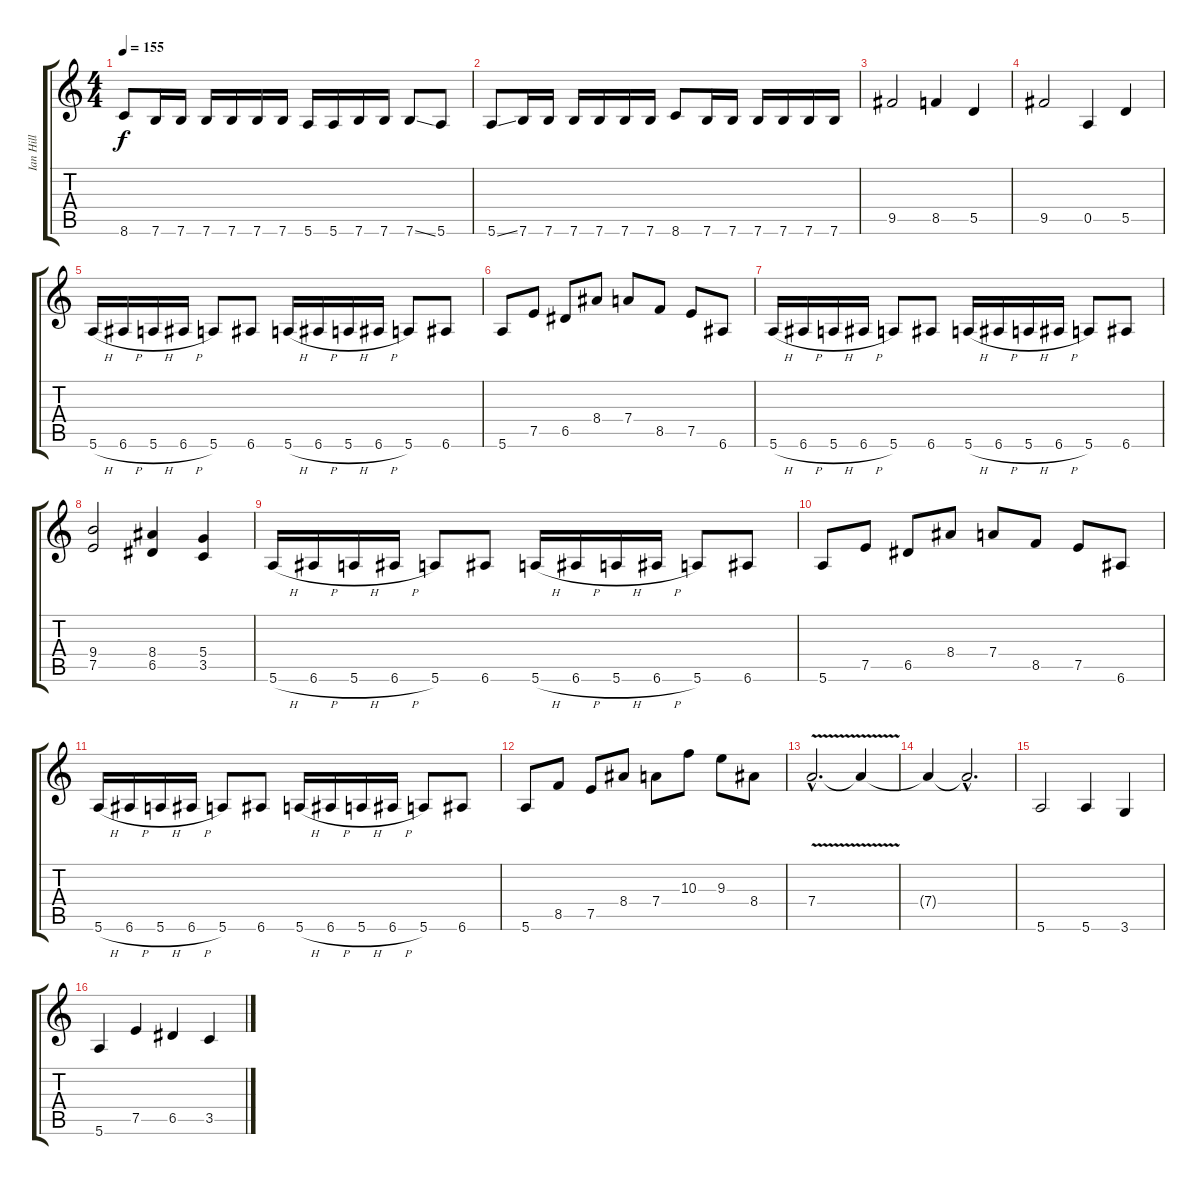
\track ("Ian Hill" "Ian Hill") {instrument electricbassfinger}
\staff {score tabs}
\tuning (E4 B3 G3 D3 A2 E2) {hide}
\ts (4 4)
\tempo 155
\clef g2
\ks c
8.6.8{dy f} 7.6.16 7.6.16 7.6.16 7.6.16 7.6.16 7.6.16 5.6.16 5.6.16 7.6.16 7.6.16 7.6{ss}.8 5.6.8 |
5.6{ss}.8 7.6.16 7.6.16 7.6.16 7.6.16 7.6.16 7.6.16 8.6.8 7.6.16 7.6.16 7.6.16 7.6.16 7.6.16 7.6.16 |
9.5.2 8.5.4 5.5.4 |
9.5.2 0.5.4 5.5.4 |
5.6{h}.16 6.6{h}.16 5.6{h}.16 6.6{h}.16 5.6.8 6.6.8 5.6{h}.16 6.6{h}.16 5.6{h}.16 6.6{h}.16 5.6.8 6.6.8 |
5.6.8 7.5.8 6.5.8 8.4.8 7.4.8 8.5.8 7.5.8 6.6.8 |
5.6{h}.16 6.6{h}.16 5.6{h}.16 6.6{h}.16 5.6.8 6.6.8 5.6{h}.16 6.6{h}.16 5.6{h}.16 6.6{h}.16 5.6.8 6.6.8 |
(9.4 7.5).2 (8.4 6.5).4 (5.4 3.5).4 |
5.6{h}.16 6.6{h}.16 5.6{h}.16 6.6{h}.16 5.6.8 6.6.8 5.6{h}.16 6.6{h}.16 5.6{h}.16 6.6{h}.16 5.6.8 6.6.8 |
5.6.8 7.5.8 6.5.8 8.4.8 7.4.8 8.5.8 7.5.8 6.6.8 |
5.6{h}.16 6.6{h}.16 5.6{h}.16 6.6{h}.16 5.6.8 6.6.8 5.6{h}.16 6.6{h}.16 5.6{h}.16 6.6{h}.16 5.6.8 6.6.8 |
5.6.8 8.5.8 7.5.8 8.4.8 7.4.8 10.3.8 9.3.8 8.4.8 |
7.4{v hac}.2{d} 7.4{t}.4 |
7.4{t}.4 7.4{hac t}.2{d} |
5.6.2 5.6.4 3.6.4 |
5.6.4 7.5.4 6.5.4 3.5.4
